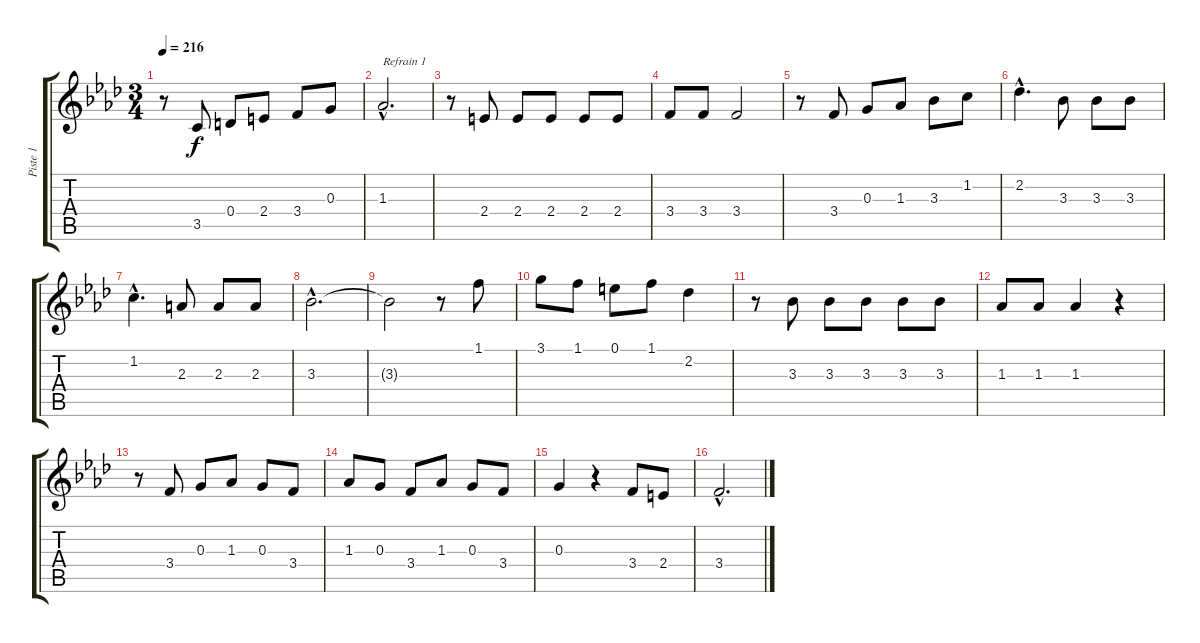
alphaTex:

\track ("Piste 1" "Piste 1") {instrument acousticguitarsteel}
\staff {score tabs}
\tuning (E4 B3 G3 D3 A2 E2) {hide}
\ts (3 4)
\tempo 216
\clef g2
\ks ab
r.8{dy f} 3.5.8 0.4.8 2.4.8 3.4.8 0.3.8 |
1.3{hac}.2{d txt "Refrain 1"} |
r.8 2.4.8 2.4.8 2.4.8 2.4.8 2.4.8 |
3.4.8 3.4.8 3.4.2 |
r.8 3.4.8 0.3.8 1.3.8 3.3.8 1.2.8 |
2.2{hac}.4{d} 3.3.8 3.3.8 3.3.8 |
1.2{hac}.4{d} 2.3.8 2.3.8 2.3.8 |
3.3{hac}.2{d} |
3.3{t}.2 r.8 1.1.8 |
3.1.8 1.1.8 0.1.8 1.1.8 2.2.4 |
r.8 3.3.8 3.3.8 3.3.8 3.3.8 3.3.8 |
1.3.8 1.3.8 1.3.4 r.4 |
r.8 3.4.8 0.3.8 1.3.8 0.3.8 3.4.8 |
1.3.8 0.3.8 3.4.8 1.3.8 0.3.8 3.4.8 |
0.3.4 r.4 3.4.8 2.4.8 |
3.4{hac}.2{d}
